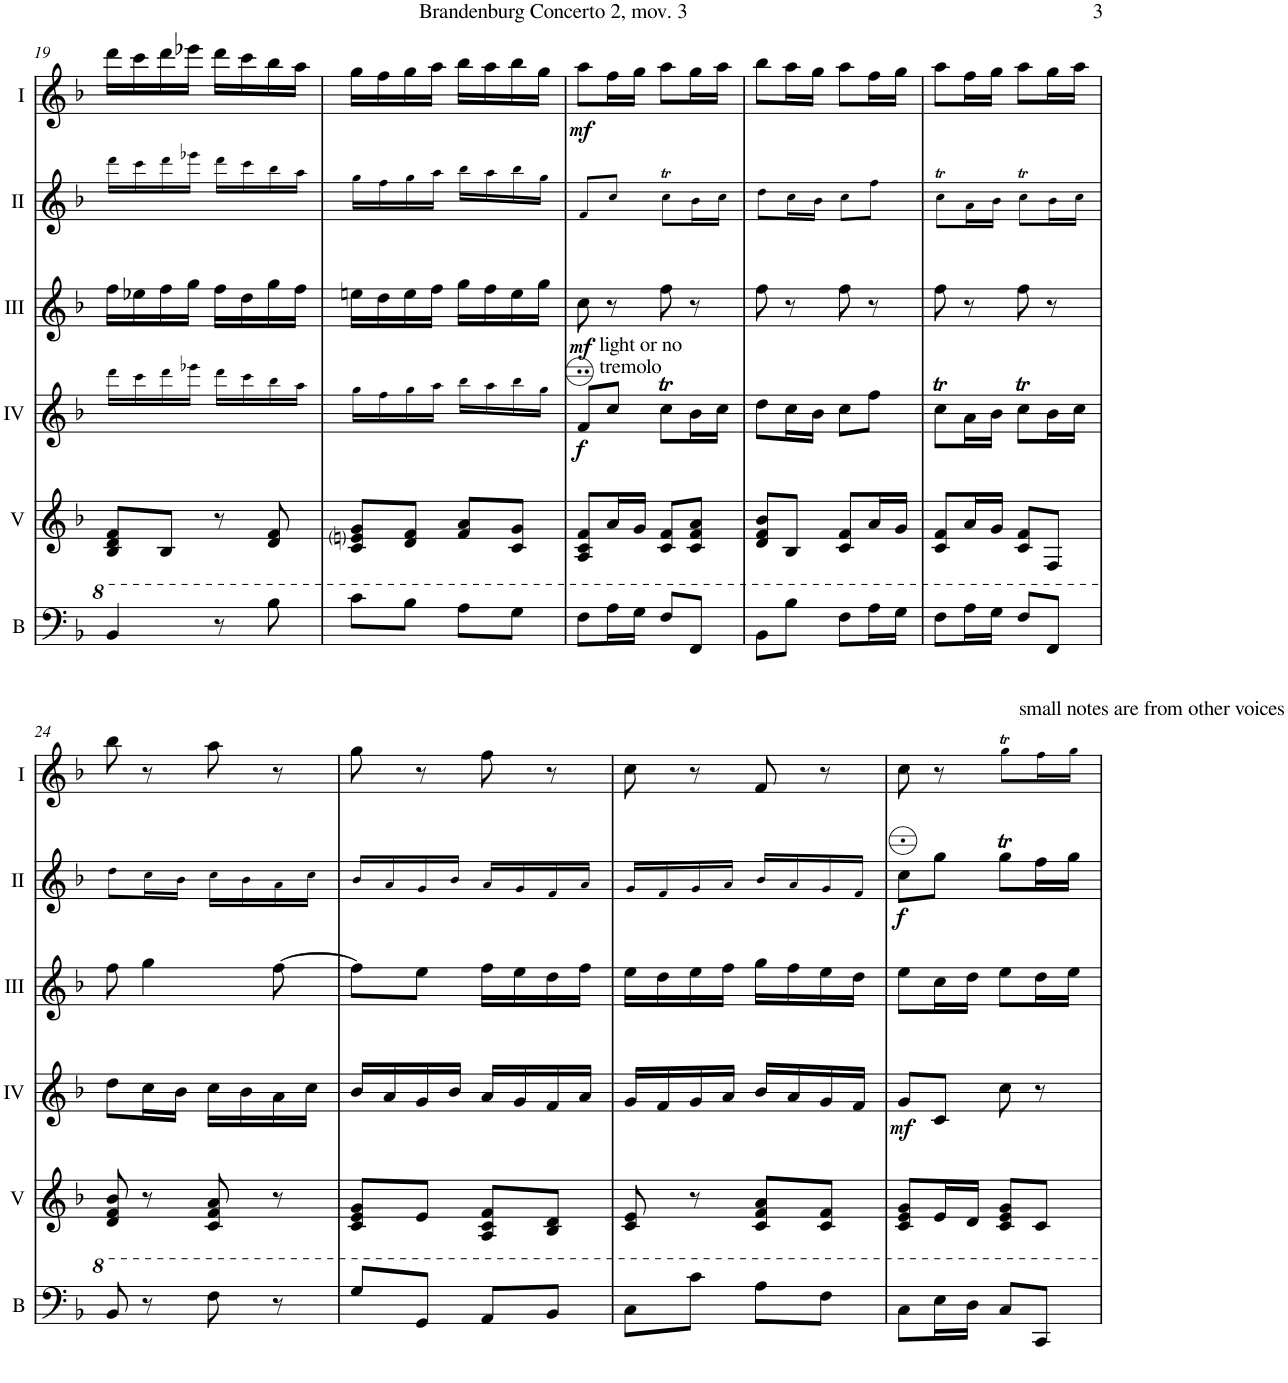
**kern	**kern	**kern	**dynam	**kern	**dynam	**kern	**dynam	**kern	**dynam
*part6	*part5	*part4	*part4	*part3	*part3	*part2	*part2	*part1	*part1
*staff6	*staff5	*staff4	*staff4	*staff3	*staff3	*staff2	*staff2	*staff1	*staff1
*I"Bass	*I"Acc. 5	*I"Acc. 4	*	*I"Acc. 3	*	*I"Acc. 2	*	*I"Acc. 1	*
*I'B	*	*	*	*	*	*	*	*	*
!!LO:PB:g=z
*clefF4	*clefG2	*clefG2	*	*clefG2	*	*clefG2	*	*clefG2	*
*Trd7c12	*	*	*	*	*	*	*	*	*
*k[b-]	*k[b-]	*k[b-]	*	*k[b-]	*	*k[b-]	*	*k[b-]	*
*M2/4	*M2/4	*M2/4	*	*M2/4	*	*M2/4	*	*M2/4	*
=19	=19	=19	=19	=19	=19	=19	=19	=19	=19
4B-/	8B-/ 8d/ 8f/L	16ddd!\LL	.	16ff\LL	.	16ddd!\LL	.	16ddd\LL	.
.	.	16ccc!\	.	16ee-X\	.	16ccc!\	.	16ccc\	.
.	8B-/J	16ddd!\	.	16ff\	.	16ddd!\	.	16ddd\	.
.	.	16eee-X!\JJ	.	16gg\JJ	.	16eee-X!\JJ	.	16eee-X\JJ	.
8r	8r	16ddd!\LL	.	16ff\LL	.	16ddd!\LL	.	16ddd\LL	.
.	.	16ccc!\	.	16dd\	.	16ccc!\	.	16ccc\	.
8b-\	8d/ 8f/	16bb-!\	.	16gg\	.	16bb-!\	.	16bb-\	.
.	.	16aa!\JJ	.	16ff\JJ	.	16aa!\JJ	.	16aa\JJ	.
=20	=20	=20	=20	=20	=20	=20	=20	=20	=20
8cc\L	8c/ 8eni/ 8g/L	16gg!\LL	.	16een\LL	.	16gg!\LL	.	16gg\LL	.
.	.	16ff!\	.	16dd\	.	16ff!\	.	16ff\	.
8b-\J	8d/ 8f/J	16gg!\	.	16ee\	.	16gg!\	.	16gg\	.
.	.	16aa!\JJ	.	16ff\JJ	.	16aa!\JJ	.	16aa\JJ	.
8a\L	8f/ 8a/L	16bb-!\LL	.	16gg\LL	.	16bb-!\LL	.	16bb-\LL	.
.	.	16aa!\	.	16ff\	.	16aa!\	.	16aa\	.
8g\J	8c/ 8g/J	16bb-!\	.	16ee\	.	16bb-!\	.	16bb-\	.
.	.	16gg!\JJ	.	16gg\JJ	.	16gg!\JJ	.	16gg\JJ	.
=21	=21	=21	=21	=21	=21	=21	=21	=21	=21
!	!	!LO:TX:a:t=light or no	!	!	!	!	!	!	!
!	!	!LO:TX:a:t=tremolo	!	!	!	!	!	!	!
!	!	!	!LO:DY:b	!	!LO:DY:b	!	!	!	!LO:DY:b
8f\L	8A/ 8c/ 8f/L	8f/L	f	8cc\	mf	8f!/L	.	8aa\L	mf
16a\L	16a/L	8cc/J	.	8r	.	8cc!/J	.	16ff\L	.
16g\JJ	16g/JJ	.	.	.	.	.	.	16gg\JJ	.
8f/L	8c/ 8f/L	8ccT\L	.	8ff\	.	8ccT!\L	.	8aa\L	.
8F/J	8c/ 8f/ 8a/J	16b-\L	.	8r	.	16b-!\L	.	16gg\L	.
.	.	16cc\JJ	.	.	.	16cc!\JJ	.	16aa\JJ	.
=22	=22	=22	=22	=22	=22	=22	=22	=22	=22
8B-\L	8d/ 8f/ 8b-/L	8dd\L	.	8ff\	.	8dd!\L	.	8bb-\L	.
8b-\J	8B-/J	16cc\L	.	8r	.	16cc!\L	.	16aa\L	.
.	.	16b-\JJ	.	.	.	16b-!\JJ	.	16gg\JJ	.
8f\L	8c/ 8f/L	8cc\L	.	8ff\	.	8cc!\L	.	8aa\L	.
16a\L	16a/L	8ff\J	.	8r	.	8ff!\J	.	16ff\L	.
16g\JJ	16g/JJ	.	.	.	.	.	.	16gg\JJ	.
=23	=23	=23	=23	=23	=23	=23	=23	=23	=23
8f\L	8c/ 8f/L	8ccT\L	.	8ff\	.	8ccT!\L	.	8aa\L	.
16a\L	16a/L	16a\L	.	8r	.	16a!\L	.	16ff\L	.
16g\JJ	16g/JJ	16b-\JJ	.	.	.	16b-!\JJ	.	16gg\JJ	.
8f/L	8c/ 8f/L	8ccT\L	.	8ff\	.	8ccT!\L	.	8aa\L	.
8F/J	8F/J	16b-\L	.	8r	.	16b-!\L	.	16gg\L	.
.	.	16cc\JJ	.	.	.	16cc!\JJ	.	16aa\JJ	.
!!LO:LB:g=z
=24	=24	=24	=24	=24	=24	=24	=24	=24	=24
8B-/	8d/ 8f/ 8b-/	8dd\L	.	8ff\	.	8dd!\L	.	8bb-\	.
8r	8r	16cc\L	.	4gg\	.	16cc!\L	.	8r	.
.	.	16b-\JJ	.	.	.	16b-!\JJ	.	.	.
8f\	8c/ 8f/ 8a/	16cc\LL	.	.	.	16cc!\LL	.	8aa\	.
.	.	16b-\	.	.	.	16b-!\	.	.	.
8r	8r	16a\	.	[8ff\	.	16a!\	.	8r	.
.	.	16cc\JJ	.	.	.	16cc!\JJ	.	.	.
=25	=25	=25	=25	=25	=25	=25	=25	=25	=25
8g/L	8c/ 8e/ 8g/L	16b-/LL	.	8ff\L]	.	16b-!/LL	.	8gg\	.
.	.	16a/	.	.	.	16a!/	.	.	.
8G/J	8e/J	16g/	.	8ee\J	.	16g!/	.	8r	.
.	.	16b-/JJ	.	.	.	16b-!/JJ	.	.	.
8A/L	8A/ 8c/ 8f/L	16a/LL	.	16ff\LL	.	16a!/LL	.	8ff\	.
.	.	16g/	.	16ee\	.	16g!/	.	.	.
8B-/J	8B-/ 8d/J	16f/	.	16dd\	.	16f!/	.	8r	.
.	.	16a/JJ	.	16ff\JJ	.	16a!/JJ	.	.	.
=26	=26	=26	=26	=26	=26	=26	=26	=26	=26
8c\L	8c/ 8e/	16g/LL	.	16ee\LL	.	16g!/LL	.	8cc\	.
.	.	16f/	.	16dd\	.	16f!/	.	.	.
8cc\J	8r	16g/	.	16ee\	.	16g!/	.	8r	.
.	.	16a/JJ	.	16ff\JJ	.	16a!/JJ	.	.	.
8a\L	8c/ 8f/ 8a/L	16b-/LL	.	16gg\LL	.	16b-!/LL	.	8f/	.
.	.	16a/	.	16ff\	.	16a!/	.	.	.
8f\J	8c/ 8f/J	16g/	.	16ee\	.	16g!/	.	8r	.
.	.	16f/JJ	.	16dd\JJ	.	16f!/JJ	.	.	.
=27	=27	=27	=27	=27	=27	=27	=27	=27	=27
!	!	!	!LO:DY:b	!	!	!	!LO:DY:b	!	!
8c\L	8c/ 8e/ 8g/L	8g/L	mf	8ee\L	.	8cc\L	f	8cc\	.
16e\L	16e/L	8c/J	.	16cc\L	.	8gg\J	.	8r	.
16d\JJ	16d/JJ	.	.	16dd\JJ	.	.	.	.	.
!	!	!	!	!	!	!	!	!LO:TX:a:t=small notes are from other voices	!
8c/L	8c/ 8e/ 8g/L	8cc\	.	8ee\L	.	8ggT\L	.	8ggT!\L	.
8C/J	8c/J	8r	.	16dd\L	.	16ff\L	.	16ff!\L	.
.	.	.	.	16ee\JJ	.	16gg\JJ	.	16gg!\JJ	.
=	=	=	=	=	=	=	=	=	=
*-	*-	*-	*-	*-	*-	*-	*-	*-	*-
